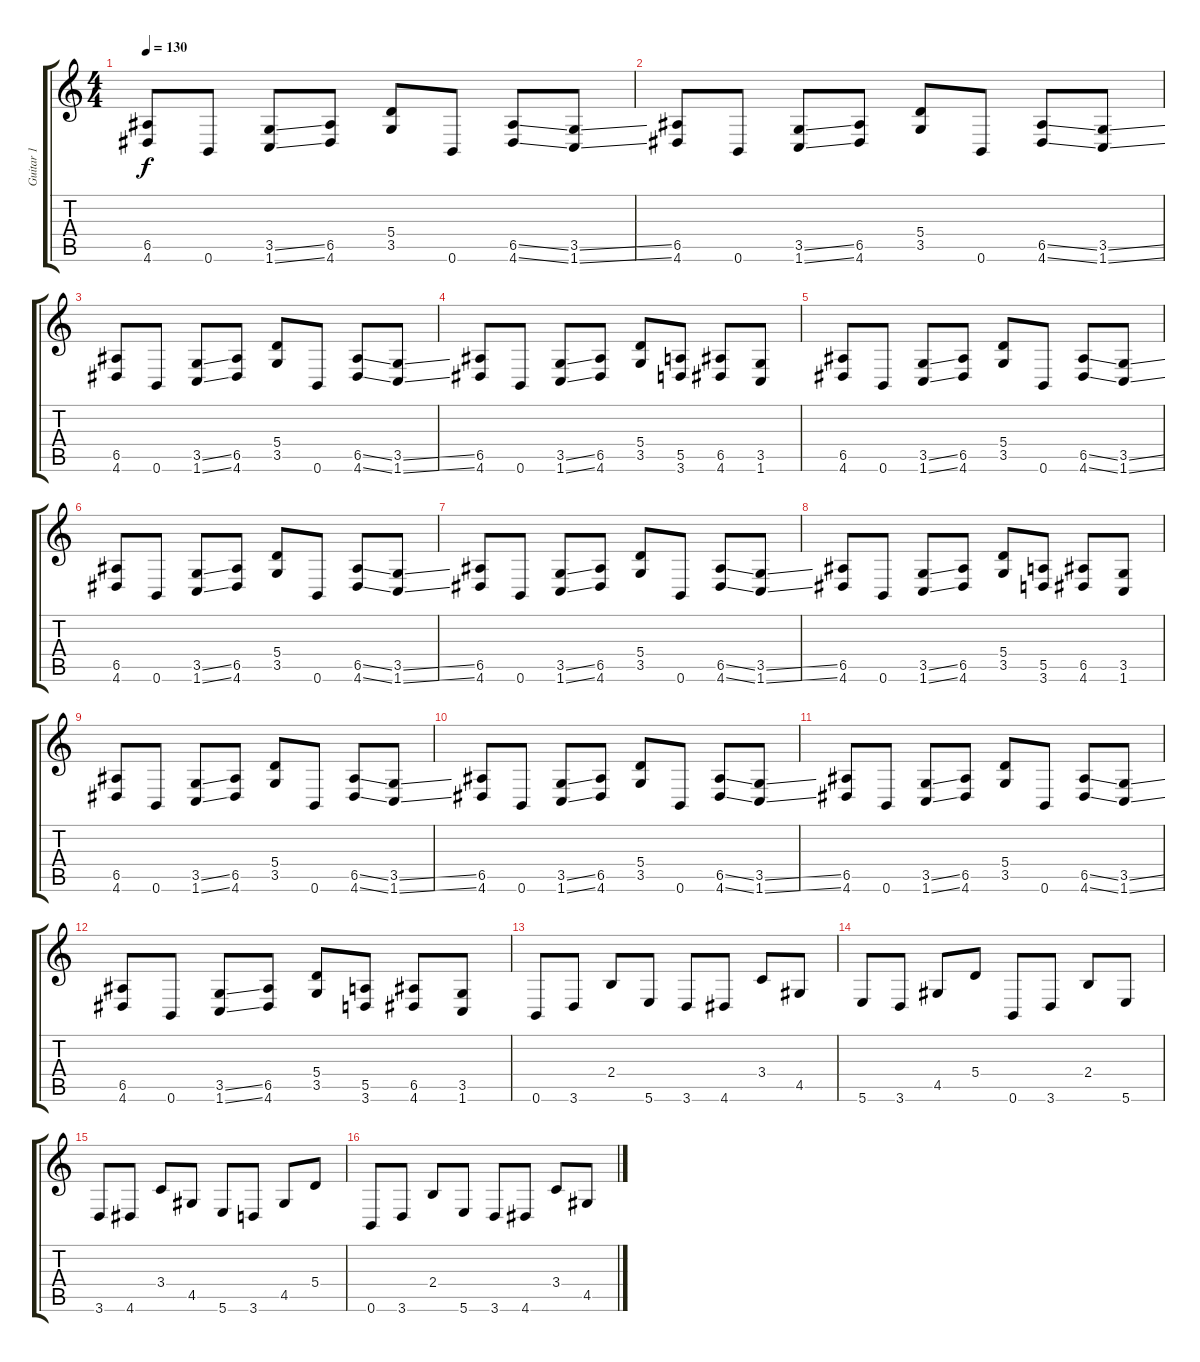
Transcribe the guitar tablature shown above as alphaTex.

\track ("Guitar 1" "Guitar 1") {instrument distortionguitar}
\staff {score tabs}
\tuning (B3 Gb3 D3 A2 E2 B1) {hide}
\ts (4 4)
\tempo 130
\clef g2
\ks c
(6.5 4.6).8{dy f} 0.6.8 (3.5{ss} 1.6{ss}).8 (6.5 4.6).8 (5.4 3.5).8 0.6.8 (6.5{ss} 4.6{ss}).8 (3.5{ss} 1.6{ss}).8 |
(6.5 4.6).8 0.6.8 (3.5{ss} 1.6{ss}).8 (6.5 4.6).8 (5.4 3.5).8 0.6.8 (6.5{ss} 4.6{ss}).8 (3.5{ss} 1.6{ss}).8 |
(6.5 4.6).8 0.6.8 (3.5{ss} 1.6{ss}).8 (6.5 4.6).8 (5.4 3.5).8 0.6.8 (6.5{ss} 4.6{ss}).8 (3.5{ss} 1.6{ss}).8 |
(6.5 4.6).8 0.6.8 (3.5{ss} 1.6{ss}).8 (6.5 4.6).8 (5.4 3.5).8 (5.5 3.6).8 (6.5 4.6).8 (3.5 1.6).8 |
(6.5 4.6).8 0.6.8 (3.5{ss} 1.6{ss}).8 (6.5 4.6).8 (5.4 3.5).8 0.6.8 (6.5{ss} 4.6{ss}).8 (3.5{ss} 1.6{ss}).8 |
(6.5 4.6).8 0.6.8 (3.5{ss} 1.6{ss}).8 (6.5 4.6).8 (5.4 3.5).8 0.6.8 (6.5{ss} 4.6{ss}).8 (3.5{ss} 1.6{ss}).8 |
(6.5 4.6).8 0.6.8 (3.5{ss} 1.6{ss}).8 (6.5 4.6).8 (5.4 3.5).8 0.6.8 (6.5{ss} 4.6{ss}).8 (3.5{ss} 1.6{ss}).8 |
(6.5 4.6).8 0.6.8 (3.5{ss} 1.6{ss}).8 (6.5 4.6).8 (5.4 3.5).8 (5.5 3.6).8 (6.5 4.6).8 (3.5 1.6).8 |
(6.5 4.6).8 0.6.8 (3.5{ss} 1.6{ss}).8 (6.5 4.6).8 (5.4 3.5).8 0.6.8 (6.5{ss} 4.6{ss}).8 (3.5{ss} 1.6{ss}).8 |
(6.5 4.6).8 0.6.8 (3.5{ss} 1.6{ss}).8 (6.5 4.6).8 (5.4 3.5).8 0.6.8 (6.5{ss} 4.6{ss}).8 (3.5{ss} 1.6{ss}).8 |
(6.5 4.6).8 0.6.8 (3.5{ss} 1.6{ss}).8 (6.5 4.6).8 (5.4 3.5).8 0.6.8 (6.5{ss} 4.6{ss}).8 (3.5{ss} 1.6{ss}).8 |
(6.5 4.6).8 0.6.8 (3.5{ss} 1.6{ss}).8 (6.5 4.6).8 (5.4 3.5).8 (5.5 3.6).8 (6.5 4.6).8 (3.5 1.6).8 |
0.6.8 3.6.8 2.4.8 5.6.8 3.6.8 4.6.8 3.4.8 4.5.8 |
5.6.8 3.6.8 4.5.8 5.4.8 0.6.8 3.6.8 2.4.8 5.6.8 |
3.6.8 4.6.8 3.4.8 4.5.8 5.6.8 3.6.8 4.5.8 5.4.8 |
0.6.8 3.6.8 2.4.8 5.6.8 3.6.8 4.6.8 3.4.8 4.5.8
